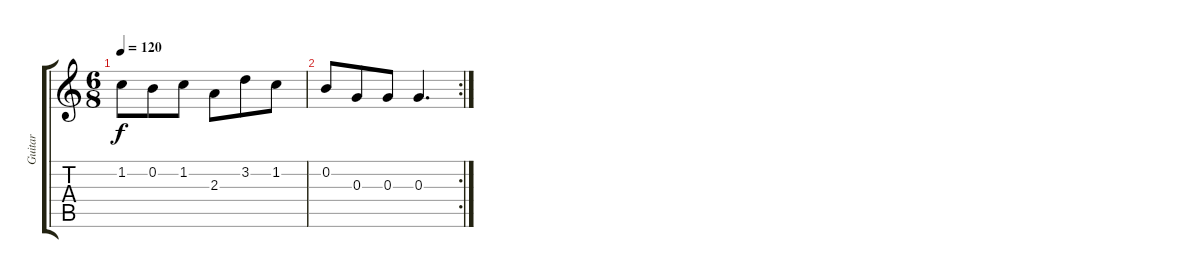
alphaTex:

\track ("Guitar" "Guitar") {instrument acousticguitarsteel}
\staff {score tabs}
\tuning (E4 B3 G3 D3 A2 E2) {hide}
\ts (6 8)
\tempo 120
\clef g2
\ks c
1.2.8{dy f} 0.2.8 1.2.8 2.3.8 3.2.8 1.2.8 |
\rc 2
0.2.8 0.3.8 0.3.8 0.3.4{d}
